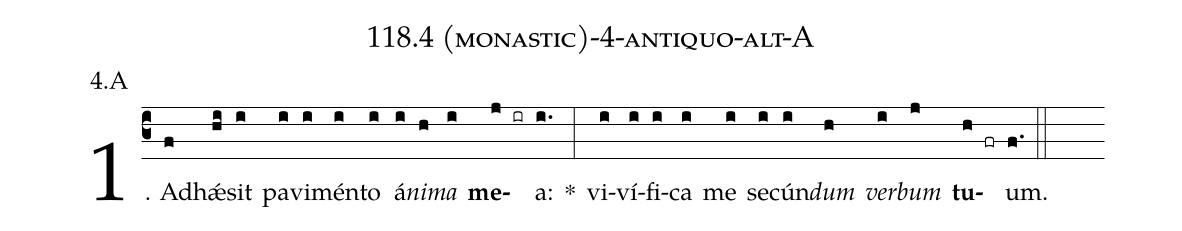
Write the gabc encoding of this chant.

name: 118.4 (monastic)-4-antiquo-alt-A;
annotation: 4.A;
%%
(c3)1. Ad(f)hǽ(hi)sit(i) pa(i)vi(i)mén(i)to(i) á(i)<i>ni</i>(h)<i>ma</i>(i) <b>me</b>(j ir)a:(i.) *(:) vi(i)ví(i)fi(i)ca(i) me(i) se(i)cún(i)<i>dum</i>(h) <i>ver</i>(i)<i>bum</i>(j) <b>tu</b>(h fr)um.(f.) (::)
